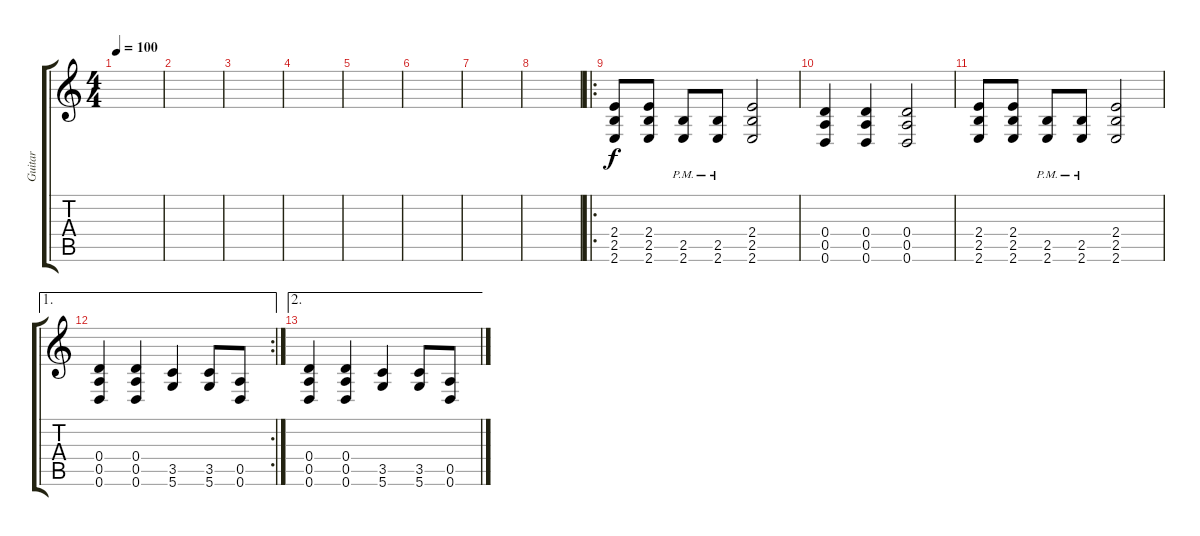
\track ("Guitar" "Guitar") {instrument distortionguitar}
\staff {score tabs}
\tuning (E4 B3 G3 D3 A2 D2) {hide}
\ts (4 4)
\tempo 100
\clef g2
\ks c
|
|
|
|
|
|
|
|
\ro
(2.4 2.5 2.6).8 (2.4 2.5 2.6).8 (2.5{pm} 2.6{pm}).8 (2.5{pm} 2.6{pm}).8 (2.4 2.5 2.6).2 |
(0.4 0.5 0.6).4 (0.4 0.5 0.6).4 (0.4 0.5 0.6).2 |
(2.4 2.5 2.6).8 (2.4 2.5 2.6).8 (2.5{pm} 2.6{pm}).8 (2.5{pm} 2.6{pm}).8 (2.4 2.5 2.6).2 |
\ae 1
\rc 2
(0.4 0.5 0.6).4 (0.4 0.5 0.6).4 (3.5 5.6).4 (3.5 5.6).8 (0.5 0.6).8 |
\ae 2
(0.4 0.5 0.6).4 (0.4 0.5 0.6).4 (3.5 5.6).4 (3.5 5.6).8 (0.5 0.6).8
